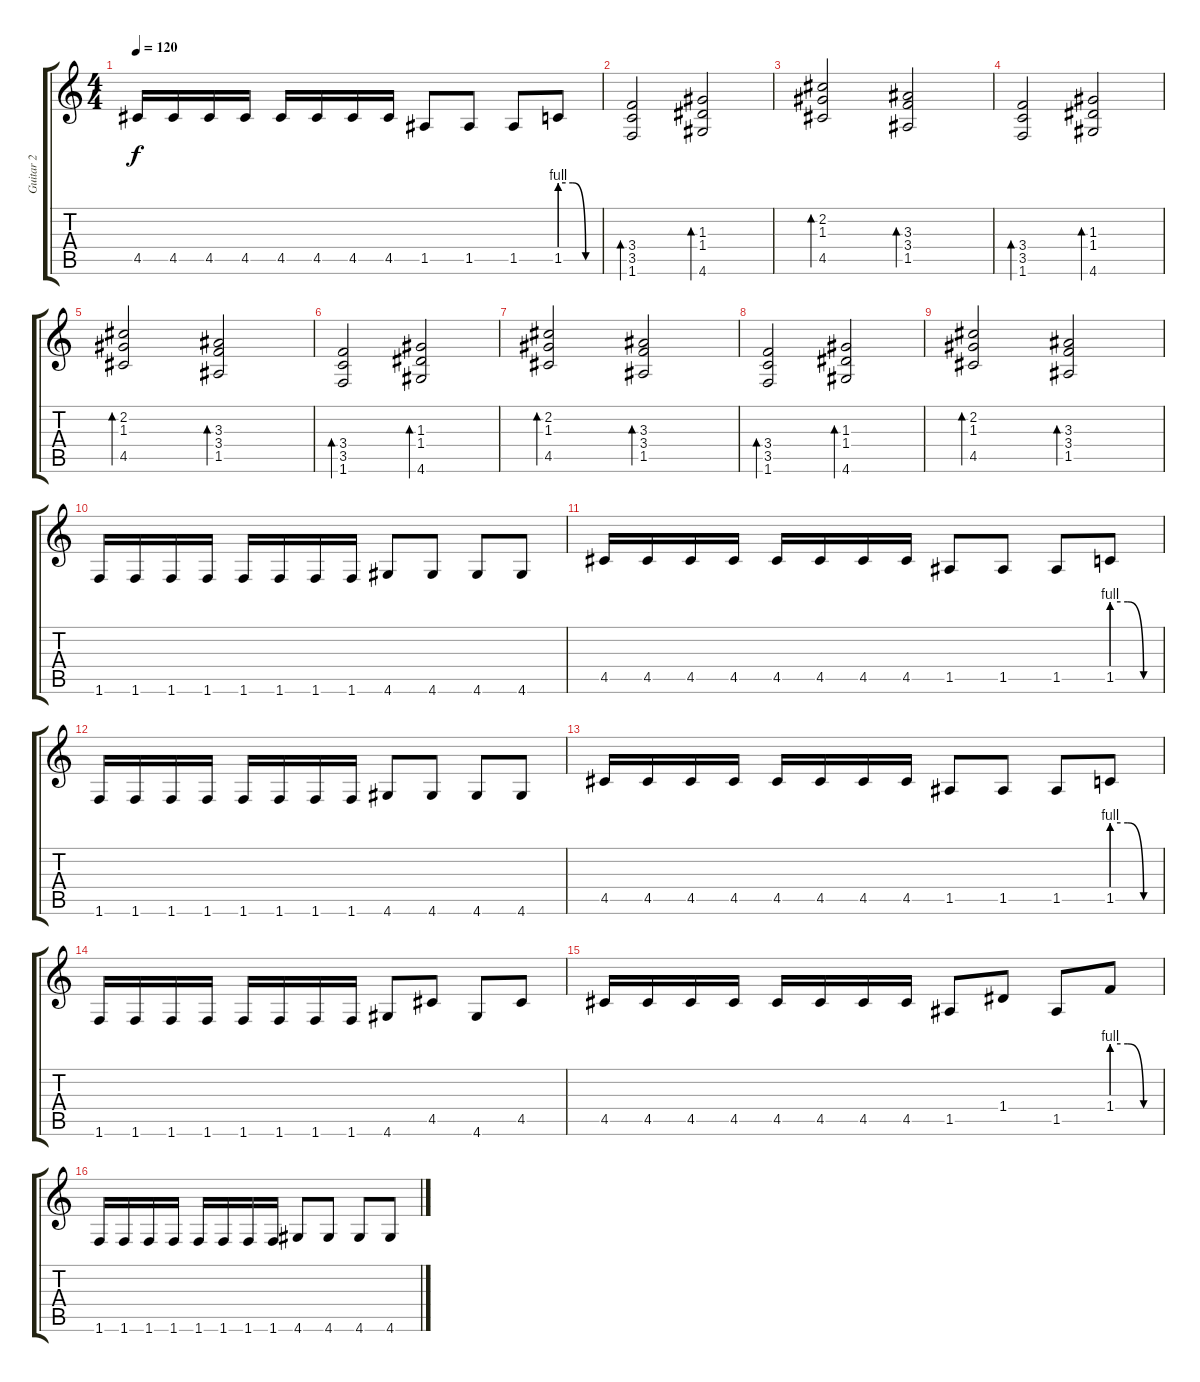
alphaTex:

\track ("Guitar 2" "Guitar 2") {instrument distortionguitar}
\staff {score tabs}
\tuning (E4 B3 G3 D3 A2 E2) {hide}
\ts (4 4)
\tempo 120
\clef g2
\ks c
4.5.16{dy f} 4.5.16 4.5.16 4.5.16 4.5.16 4.5.16 4.5.16 4.5.16 1.5.8 1.5.8 1.5.8 1.5{be (custom 0 4 20 4 40 0 60 0)}.8 |
(3.4 3.5 1.6).2{bd 120 balance 0 instrument acousticguitarsteel} (1.3 1.4 4.6).2{bd 120} |
(2.2 1.3 4.5).2{bd 120} (3.3 3.4 1.5).2{bd 120} |
(3.4 3.5 1.6).2{bd 120} (1.3 1.4 4.6).2{bd 120} |
(2.2 1.3 4.5).2{bd 120} (3.3 3.4 1.5).2{bd 120} |
(3.4 3.5 1.6).2{bd 120} (1.3 1.4 4.6).2{bd 120} |
(2.2 1.3 4.5).2{bd 120} (3.3 3.4 1.5).2{bd 120} |
(3.4 3.5 1.6).2{bd 120} (1.3 1.4 4.6).2{bd 120} |
(2.2 1.3 4.5).2{bd 120} (3.3 3.4 1.5).2{bd 120} |
1.6.16{instrument distortionguitar} 1.6.16 1.6.16 1.6.16 1.6.16 1.6.16 1.6.16 1.6.16 4.6.8 4.6.8 4.6.8 4.6.8 |
4.5.16 4.5.16 4.5.16 4.5.16 4.5.16 4.5.16 4.5.16 4.5.16 1.5.8 1.5.8 1.5.8 1.5{be (custom 0 4 20 4 40 0 60 0)}.8 |
1.6.16 1.6.16 1.6.16 1.6.16 1.6.16 1.6.16 1.6.16 1.6.16 4.6.8 4.6.8 4.6.8 4.6.8 |
4.5.16 4.5.16 4.5.16 4.5.16 4.5.16 4.5.16 4.5.16 4.5.16 1.5.8 1.5.8 1.5.8 1.5{be (custom 0 4 20 4 40 0 60 0)}.8 |
1.6.16 1.6.16 1.6.16 1.6.16 1.6.16 1.6.16 1.6.16 1.6.16 4.6.8 4.5.8 4.6.8 4.5.8 |
4.5.16 4.5.16 4.5.16 4.5.16 4.5.16 4.5.16 4.5.16 4.5.16 1.5.8 1.4.8 1.5.8 1.4{be (custom 0 4 20 4 40 0 60 0)}.8 |
1.6.16 1.6.16 1.6.16 1.6.16 1.6.16 1.6.16 1.6.16 1.6.16 4.6.8 4.6.8 4.6.8 4.6.8
